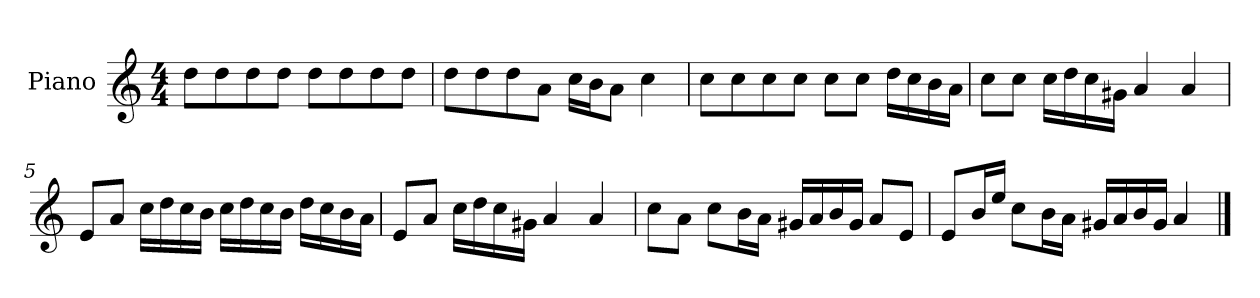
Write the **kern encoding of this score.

**kern
*part1
*staff1
*I"Piano
*I'P-no
*clefG2
*k[]
*M4/4
*MM90
=1
8dd\L
8dd\
8dd\
8dd\J
8dd\L
8dd\
8dd\
8dd\J
=2
8dd\L
8dd\
8dd\
8a\J
16cc\LL
16b\J
8a\J
4cc\
=3
8cc\L
8cc\
8cc\
8cc\J
8cc\L
8cc\J
16dd\LL
16cc\
16b\
16a\JJ
=4
8cc\L
8cc\J
16cc\LL
16dd\
16cc\
16g#X\JJ
4a/
4a/
!!LO:LB:g=z
=5
8e/L
8a/J
16cc\LL
16dd\
16cc\
16b\JJ
16cc\LL
16dd\
16cc\
16b\JJ
16dd\LL
16cc\
16b\
16a\JJ
=6
8e/L
8a/J
16cc\LL
16dd\
16cc\
16g#X\JJ
4a/
4a/
=7
8cc\L
8a\J
8cc\L
16b\L
16a\JJ
16g#X/LL
16a/
16b/
16g#/JJ
8a/L
8e/J
=8
8e/L
16b/L
16ee/JJ
8cc\L
16b\L
16a\JJ
16g#X/LL
16a/
16b/
16g#/JJ
4a/
==
*-
